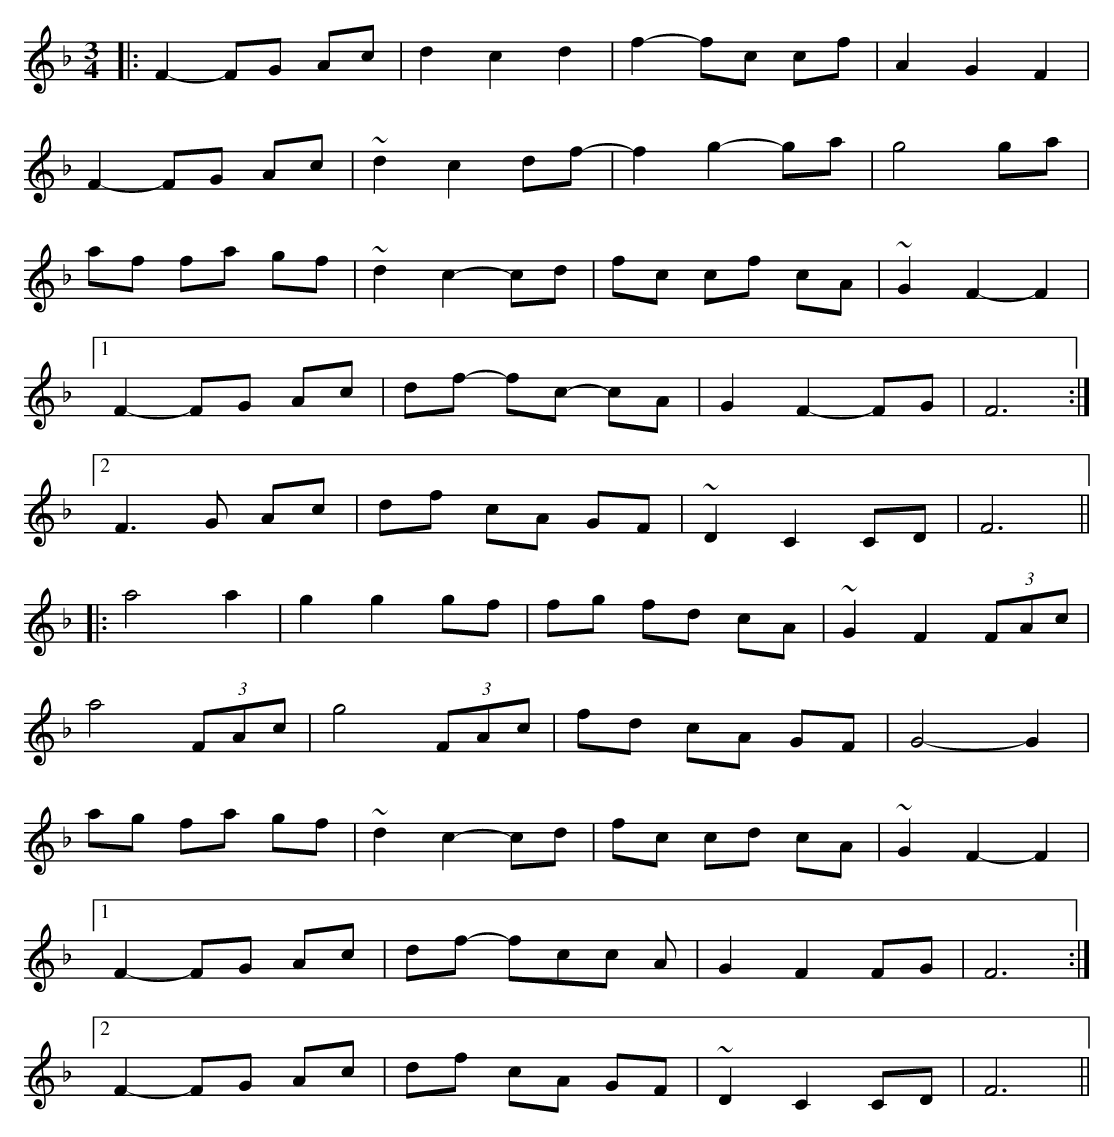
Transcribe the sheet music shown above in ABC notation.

X:1
M:3/4
K:F
|:F2-FG Ac|d2c2d2|f2-fc cf|A2G2F2|
F2-FG Ac|~d2c2df-|f2 g2-ga|g4 ga|
af fa gf|~d2 c2-cd|fc cf cA|~G2 F2- F2|
[1 F2-FG Ac|df - fc- cA|G2F2-FG|F6:|
[2 F3 G Ac|df cA GF|~D2 C2 CD|F6||
|:a4 a2|g2 g2 gf|fg fd cA|~G2 F2 (3FAc|
a4 (3FAc|g4 (3FAc|fd cA GF|G4-G2|
ag fa gf|~d2 c2-cd|fc cd cA|~G2 F2- F2|
[1 F2-FG Ac|df -fcc A|G2F2 FG|F6:|
[2 F2-FG Ac|df cA GF|~D2 C2 CD|F6||
